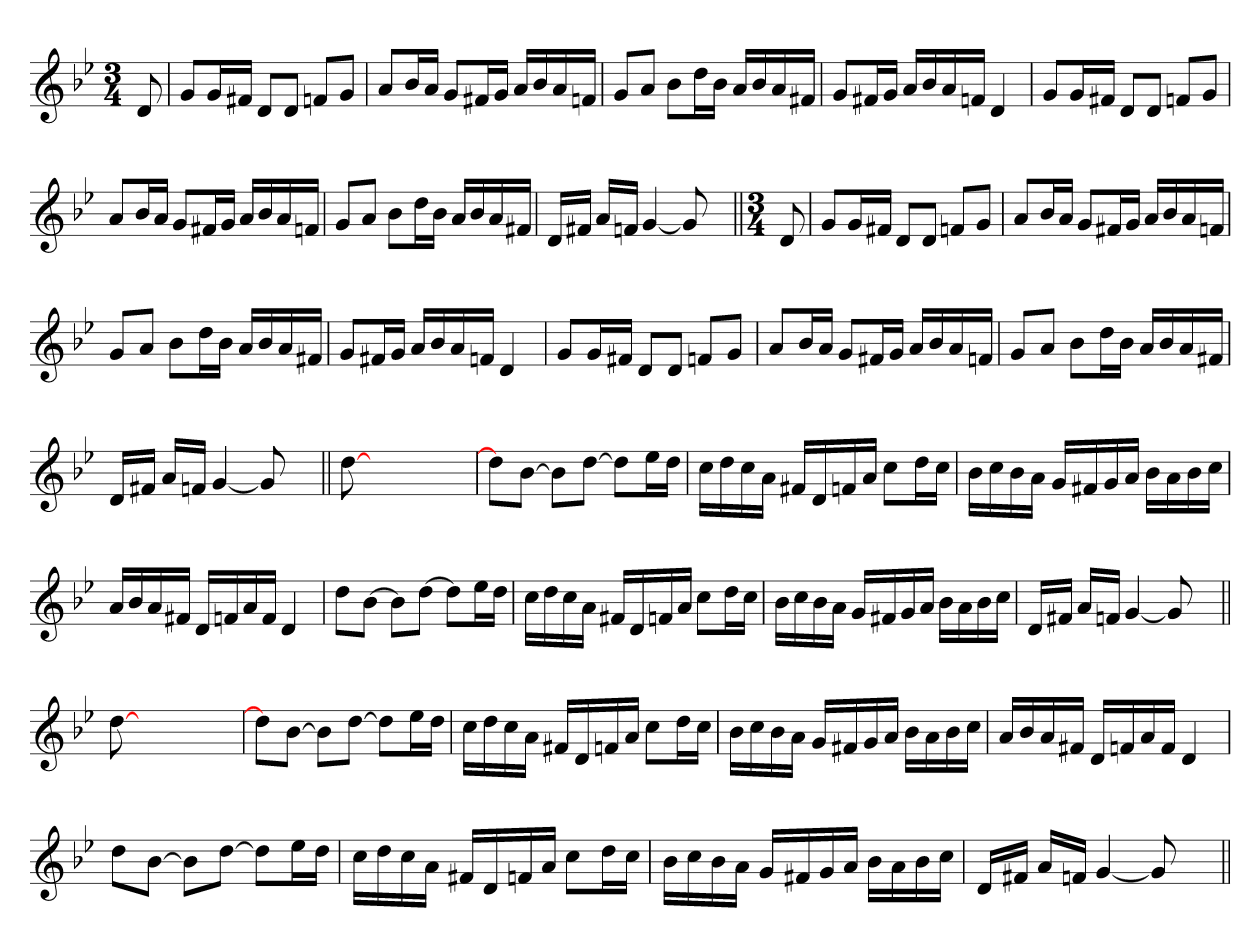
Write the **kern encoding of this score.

**kern
*part1
*staff1
*clefG2
*k[b-e-]
*g:
*M3/4
=1
8d
=
8gL
16gL
16f#XJJ
8dL
8dJ
8fnL
8gJ
=
8aL
16b-L
16aJJ
8gL
16f#XL
16gJJ
16aLL
16b-
16a
16fnJJ
=
8gL
8aJ
8b-L
16ddL
16b-JJ
16aLL
16b-
16a
16f#XJJ
=
8gL
16f#XL
16gJJ
16aLL
16b-
16a
16fnJJ
4d
=
8gL
16gL
16f#XJJ
8dL
8dJ
8fnL
8gJ
=
8aL
16b-L
16aJJ
8gL
16f#XL
16gJJ
16aLL
16b-
16a
16fnJJ
=
8gL
8aJ
8b-L
16ddL
16b-JJ
16aLL
16b-
16a
16f#XJJ
=
16dLL
16f#XJJ
16aLL
16fnJJ
[4g
8g]
8ryy
=||
*M3/4
8d
=
8gL
16gL
16f#XJJ
8dL
8dJ
8fnL
8gJ
=
8aL
16b-L
16aJJ
8gL
16f#XL
16gJJ
16aLL
16b-
16a
16fnJJ
=
8gL
8aJ
8b-L
16ddL
16b-JJ
16aLL
16b-
16a
16f#XJJ
=
8gL
16f#XL
16gJJ
16aLL
16b-
16a
16fnJJ
4d
=
8gL
16gL
16f#XJJ
8dL
8dJ
8fnL
8gJ
=
8aL
16b-L
16aJJ
8gL
16f#XL
16gJJ
16aLL
16b-
16a
16fnJJ
=
8gL
8aJ
8b-L
16ddL
16b-JJ
16aLL
16b-
16a
16f#XJJ
=
16dLL
16f#XJJ
16aLL
16fnJJ
[4g
8g]
8ryy
=||
[8dd
2ryy
8ryy
=
8ddL]
[8b-J
8b-L]
[8ddJ
8ddL]
16ee-L
16ddJJ
=
16ccLL
16dd
16cc
16aJJ
16f#XLL
16d
16fn
16aJJ
8ccL
16ddL
16ccJJ
=
16b-LL
16cc
16b-
16aJJ
16gLL
16f#X
16g
16aJJ
16b-LL
16a
16b-
16ccJJ
=
16aLL
16b-
16a
16f#XJJ
16dLL
16fn
16a
16fJJ
4d
=
8ddL
[8b-J
8b-L]
[8ddJ
8ddL]
16ee-L
16ddJJ
=
16ccLL
16dd
16cc
16aJJ
16f#XLL
16d
16fn
16aJJ
8ccL
16ddL
16ccJJ
=
16b-LL
16cc
16b-
16aJJ
16gLL
16f#X
16g
16aJJ
16b-LL
16a
16b-
16ccJJ
=
16dLL
16f#XJJ
16aLL
16fnJJ
[4g
8g]
8ryy
=||
[8dd
2ryy
8ryy
=
8ddL]
[8b-J
8b-L]
[8ddJ
8ddL]
16ee-L
16ddJJ
=
16ccLL
16dd
16cc
16aJJ
16f#XLL
16d
16fn
16aJJ
8ccL
16ddL
16ccJJ
=
16b-LL
16cc
16b-
16aJJ
16gLL
16f#X
16g
16aJJ
16b-LL
16a
16b-
16ccJJ
=
16aLL
16b-
16a
16f#XJJ
16dLL
16fn
16a
16fJJ
4d
=
8ddL
[8b-J
8b-L]
[8ddJ
8ddL]
16ee-L
16ddJJ
=
16ccLL
16dd
16cc
16aJJ
16f#XLL
16d
16fn
16aJJ
8ccL
16ddL
16ccJJ
=
16b-LL
16cc
16b-
16aJJ
16gLL
16f#X
16g
16aJJ
16b-LL
16a
16b-
16ccJJ
=
16dLL
16f#XJJ
16aLL
16fnJJ
[4g
8g]
8ryy
=||
*-
